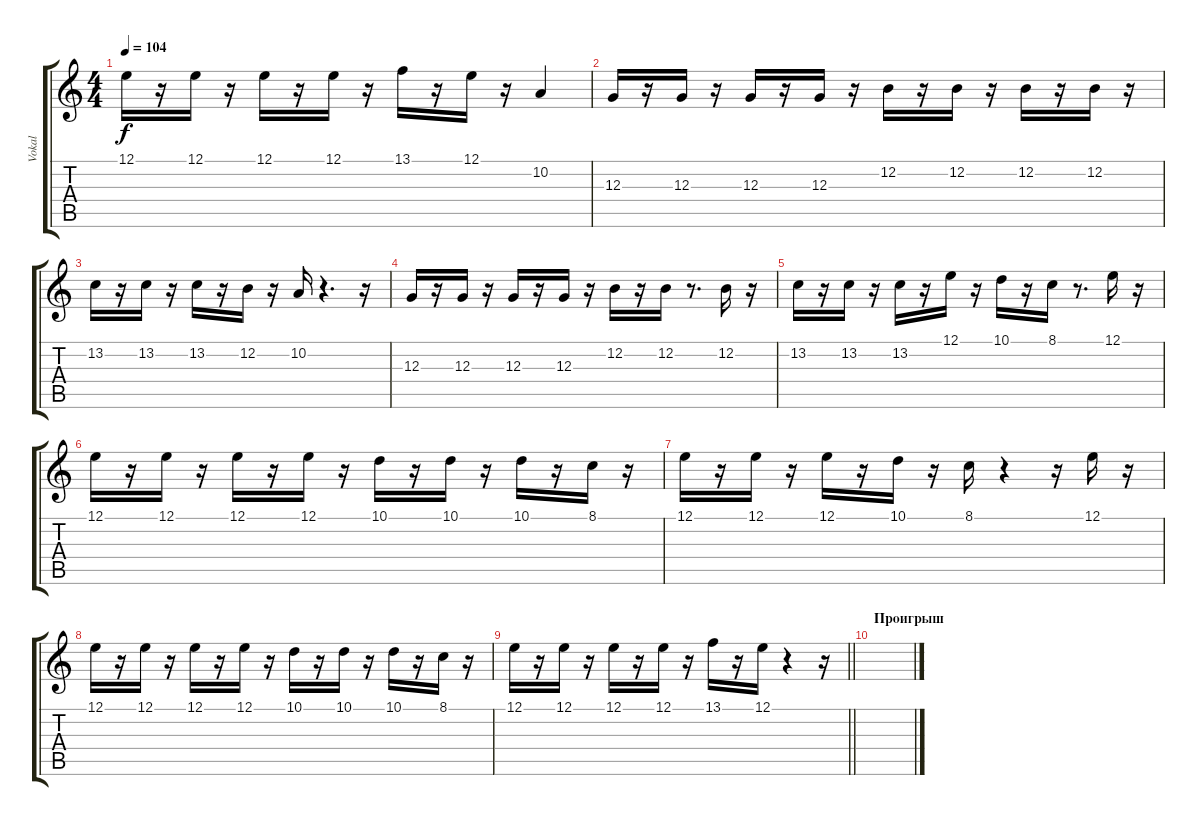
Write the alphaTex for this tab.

\track ("Vokal" "Vokal") {instrument brasssection}
\staff {score tabs}
\tuning (E4 B3 G3 D3 A2 E2) {hide}
\ts (4 4)
\tempo 104
\clef g2
\ks c
12.1.16{dy f} r.16 12.1.16 r.16 12.1.16 r.16 12.1.16 r.16 13.1.16 r.16 12.1.16 r.16 10.2.4 |
12.3.16 r.16 12.3.16 r.16 12.3.16 r.16 12.3.16 r.16 12.2.16 r.16 12.2.16 r.16 12.2.16 r.16 12.2.16 r.16 |
13.2.16 r.16 13.2.16 r.16 13.2.16 r.16 12.2.16 r.16 10.2.16 r.4{d} r.16 |
12.3.16 r.16 12.3.16 r.16 12.3.16 r.16 12.3.16 r.16 12.2.16 r.16 12.2.16 r.8{d} 12.2.16 r.16 |
13.2.16 r.16 13.2.16 r.16 13.2.16 r.16 12.1.16 r.16 10.1.16 r.16 8.1.16 r.8{d} 12.1.16 r.16 |
12.1.16 r.16 12.1.16 r.16 12.1.16 r.16 12.1.16 r.16 10.1.16 r.16 10.1.16 r.16 10.1.16 r.16 8.1.16 r.16 |
12.1.16 r.16 12.1.16 r.16 12.1.16 r.16 10.1.16 r.16 8.1.16 r.4 r.16 12.1.16 r.16 |
12.1.16 r.16 12.1.16 r.16 12.1.16 r.16 12.1.16 r.16 10.1.16 r.16 10.1.16 r.16 10.1.16 r.16 8.1.16 r.16 |
\barLineRight lightlight
12.1.16 r.16 12.1.16 r.16 12.1.16 r.16 12.1.16 r.16 13.1.16 r.16 12.1.16 r.4 r.16 |
\section ("" "Проигрыш")
